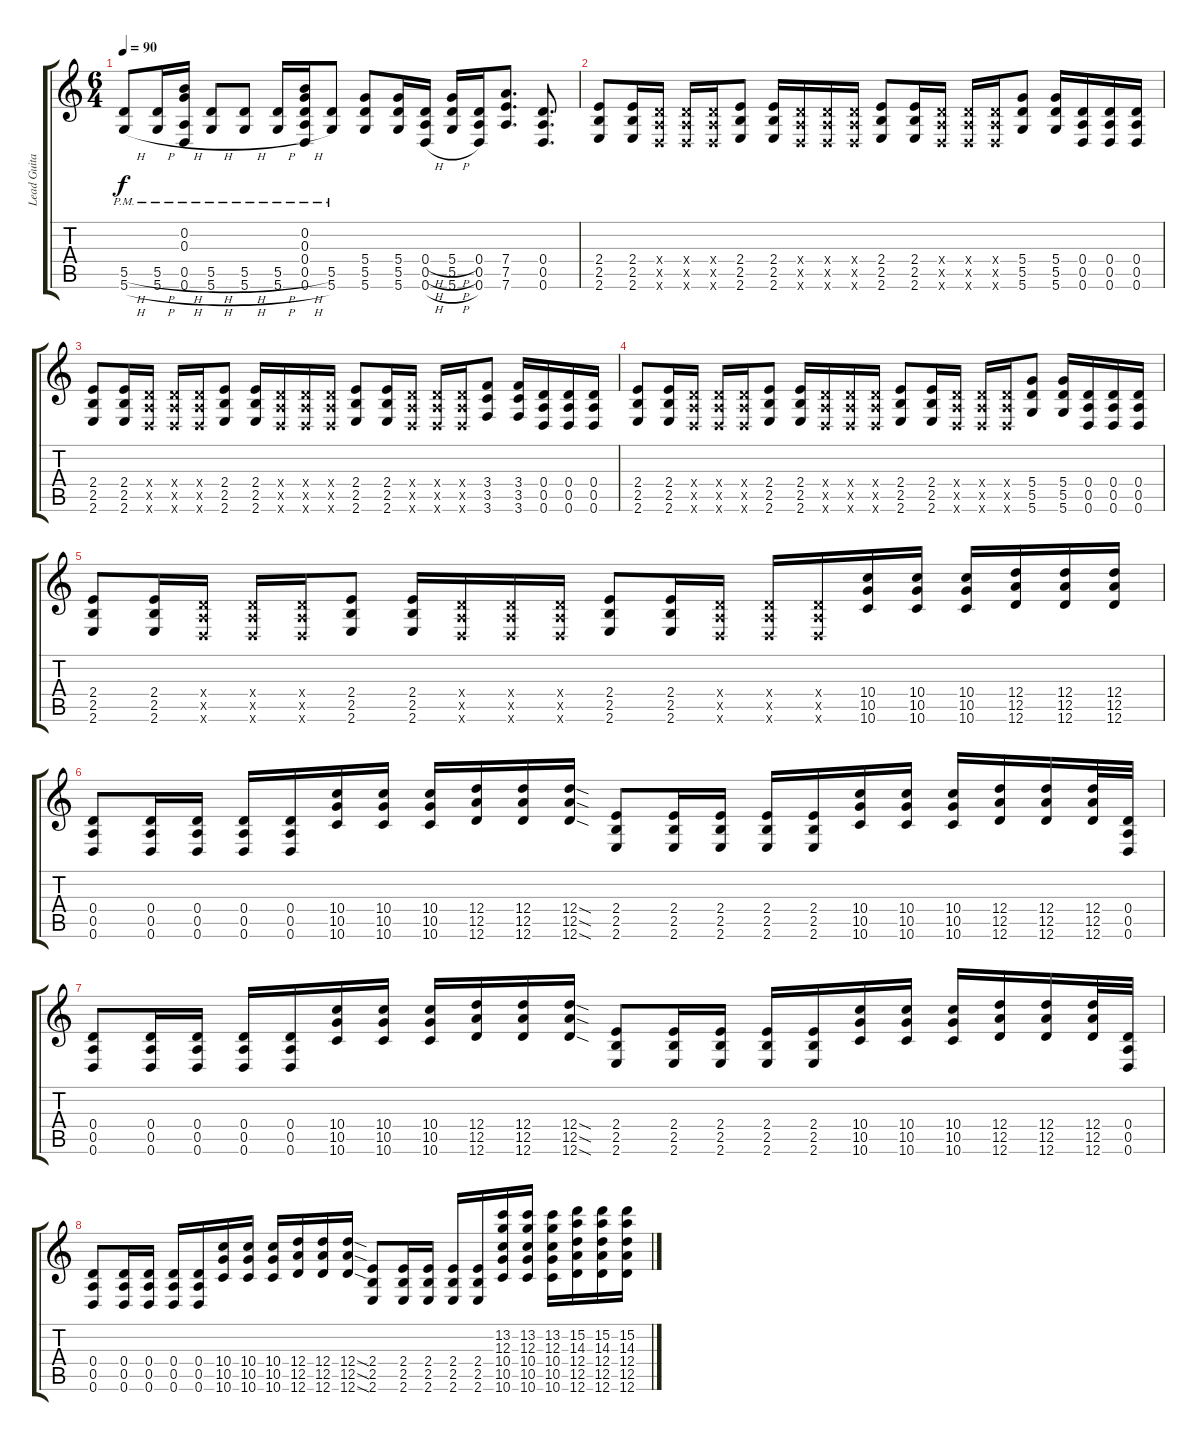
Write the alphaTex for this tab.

\track ("Lead Guitar" "Lead Guita") {instrument distortionguitar}
\staff {score tabs}
\tuning (E4 B3 G3 D3 A2 D2) {hide}
\ts (6 4)
\tempo 90
\clef g2
\ks c
(5.5{h pm} 5.6{h pm}).8{dy f} (5.5{h pm} 5.6{h pm}).16 (0.2 0.3{pm} 0.5{h pm} 0.6{h pm}).16 (5.5{h pm} 5.6{h pm}).8 (5.5{h pm} 5.6{h pm}).8 (5.5{h pm} 5.6{h pm}).16 (0.2 0.3 0.4{pm} 0.5{h pm} 0.6{h pm}).16 (5.5{pm} 5.6{pm}).8 (5.4 5.5 5.6).8 (5.4 5.5 5.6).16 (0.4{h} 0.5{h} 0.6{h}).16 (5.4{h} 5.5{h} 5.6{h}).16 (0.4 0.5 0.6).16 (7.4 7.5 7.6).8{d} (0.4 0.5 0.6).8{d} |
(2.4 2.5 2.6).8 (2.4 2.5 2.6).16 (0.4{x} 0.5{x} 0.6{x}).16 (0.4{x} 0.5{x} 0.6{x}).16 (0.4{x} 0.5{x} 0.6{x}).16 (2.4 2.5 2.6).8 (2.4 2.5 2.6).16 (0.4{x} 0.5{x} 0.6{x}).16 (0.4{x} 0.5{x} 0.6{x}).16 (0.4{x} 0.5{x} 0.6{x}).16 (2.4 2.5 2.6).8 (2.4 2.5 2.6).16 (0.4{x} 0.5{x} 0.6{x}).16 (0.4{x} 0.5{x} 0.6{x}).16 (0.4{x} 0.5{x} 0.6{x}).16 (5.4 5.5 5.6).8 (5.4 5.5 5.6).16 (0.4 0.5 0.6).16 (0.4 0.5 0.6).16 (0.4 0.5 0.6).16 |
(2.4 2.5 2.6).8 (2.4 2.5 2.6).16 (0.4{x} 0.5{x} 0.6{x}).16 (0.4{x} 0.5{x} 0.6{x}).16 (0.4{x} 0.5{x} 0.6{x}).16 (2.4 2.5 2.6).8 (2.4 2.5 2.6).16 (0.4{x} 0.5{x} 0.6{x}).16 (0.4{x} 0.5{x} 0.6{x}).16 (0.4{x} 0.5{x} 0.6{x}).16 (2.4 2.5 2.6).8 (2.4 2.5 2.6).16 (0.4{x} 0.5{x} 0.6{x}).16 (0.4{x} 0.5{x} 0.6{x}).16 (0.4{x} 0.5{x} 0.6{x}).16 (3.4 3.5 3.6).8 (3.4 3.5 3.6).16 (0.4 0.5 0.6).16 (0.4 0.5 0.6).16 (0.4 0.5 0.6).16 |
(2.4 2.5 2.6).8 (2.4 2.5 2.6).16 (0.4{x} 0.5{x} 0.6{x}).16 (0.4{x} 0.5{x} 0.6{x}).16 (0.4{x} 0.5{x} 0.6{x}).16 (2.4 2.5 2.6).8 (2.4 2.5 2.6).16 (0.4{x} 0.5{x} 0.6{x}).16 (0.4{x} 0.5{x} 0.6{x}).16 (0.4{x} 0.5{x} 0.6{x}).16 (2.4 2.5 2.6).8 (2.4 2.5 2.6).16 (0.4{x} 0.5{x} 0.6{x}).16 (0.4{x} 0.5{x} 0.6{x}).16 (0.4{x} 0.5{x} 0.6{x}).16 (5.4 5.5 5.6).8 (5.4 5.5 5.6).16 (0.4 0.5 0.6).16 (0.4 0.5 0.6).16 (0.4 0.5 0.6).16 |
(2.4 2.5 2.6).8 (2.4 2.5 2.6).16 (0.4{x} 0.5{x} 0.6{x}).16 (0.4{x} 0.5{x} 0.6{x}).16 (0.4{x} 0.5{x} 0.6{x}).16 (2.4 2.5 2.6).8 (2.4 2.5 2.6).16 (0.4{x} 0.5{x} 0.6{x}).16 (0.4{x} 0.5{x} 0.6{x}).16 (0.4{x} 0.5{x} 0.6{x}).16 (2.4 2.5 2.6).8 (2.4 2.5 2.6).16 (0.4{x} 0.5{x} 0.6{x}).16 (0.4{x} 0.5{x} 0.6{x}).16 (0.4{x} 0.5{x} 0.6{x}).16 (10.4 10.5 10.6).16 (10.4 10.5 10.6).16 (10.4 10.5 10.6).16 (12.4 12.5 12.6).16 (12.4 12.5 12.6).16 (12.4 12.5 12.6).16 |
(0.4 0.5 0.6).8 (0.4 0.5 0.6).16 (0.4 0.5 0.6).16 (0.4 0.5 0.6).16 (0.4 0.5 0.6).16 (10.4 10.5 10.6).16 (10.4 10.5 10.6).16 (10.4 10.5 10.6).16 (12.4 12.5 12.6).16 (12.4 12.5 12.6).16 (12.4{sod} 12.5{sod} 12.6{sod}).16 (2.4 2.5 2.6).8 (2.4 2.5 2.6).16 (2.4 2.5 2.6).16 (2.4 2.5 2.6).16 (2.4 2.5 2.6).16 (10.4 10.5 10.6).16 (10.4 10.5 10.6).16 (10.4 10.5 10.6).16 (12.4 12.5 12.6).16 (12.4 12.5 12.6).16 (12.4 12.5 12.6).32 (0.4 0.5 0.6).32 |
(0.4 0.5 0.6).8 (0.4 0.5 0.6).16 (0.4 0.5 0.6).16 (0.4 0.5 0.6).16 (0.4 0.5 0.6).16 (10.4 10.5 10.6).16 (10.4 10.5 10.6).16 (10.4 10.5 10.6).16 (12.4 12.5 12.6).16 (12.4 12.5 12.6).16 (12.4{sod} 12.5{sod} 12.6{sod}).16 (2.4 2.5 2.6).8 (2.4 2.5 2.6).16 (2.4 2.5 2.6).16 (2.4 2.5 2.6).16 (2.4 2.5 2.6).16 (10.4 10.5 10.6).16 (10.4 10.5 10.6).16 (10.4 10.5 10.6).16 (12.4 12.5 12.6).16 (12.4 12.5 12.6).16 (12.4 12.5 12.6).32 (0.4 0.5 0.6).32 |
(0.4 0.5 0.6).8 (0.4 0.5 0.6).16 (0.4 0.5 0.6).16 (0.4 0.5 0.6).16 (0.4 0.5 0.6).16 (10.4 10.5 10.6).16 (10.4 10.5 10.6).16 (10.4 10.5 10.6).16 (12.4 12.5 12.6).16 (12.4 12.5 12.6).16 (12.4{sod} 12.5{sod} 12.6{sod}).16 (2.4 2.5 2.6).8 (2.4 2.5 2.6).16 (2.4 2.5 2.6).16 (2.4 2.5 2.6).16 (2.4 2.5 2.6).16 (13.2 12.3 10.4 10.5 10.6).16 (13.2 12.3 10.4 10.5 10.6).16 (13.2 12.3 10.4 10.5 10.6).16 (15.2 14.3 12.4 12.5 12.6).16 (15.2 14.3 12.4 12.5 12.6).16 (15.2 14.3 12.4 12.5 12.6).16
